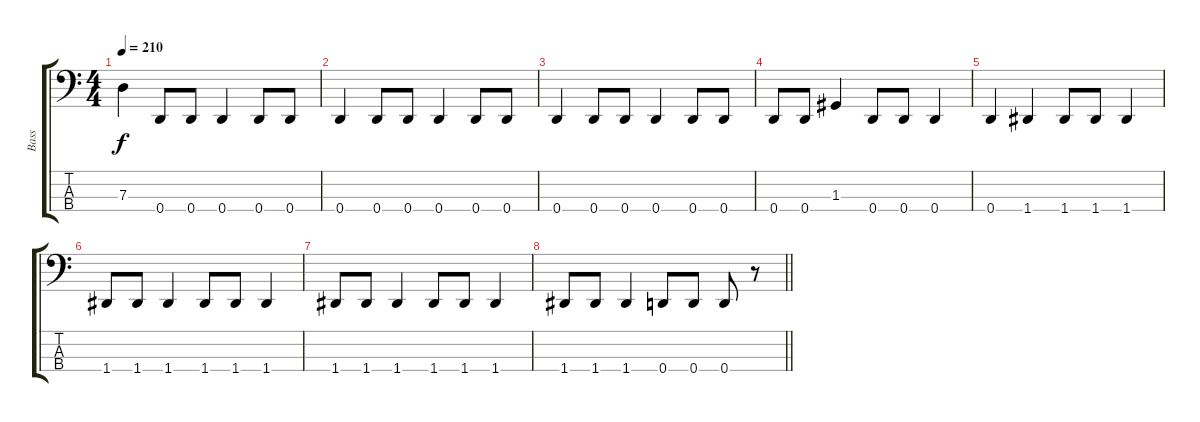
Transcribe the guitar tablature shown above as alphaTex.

\track ("Bass" "Bass") {instrument electricbasspick}
\staff {score tabs}
\tuning (F2 C2 G1 D1) {hide}
\ts (4 4)
\tempo 210
\clef f4
\ks c
7.3.4{dy f} 0.4.8 0.4.8 0.4.4 0.4.8 0.4.8 |
0.4.4 0.4.8 0.4.8 0.4.4 0.4.8 0.4.8 |
0.4.4 0.4.8 0.4.8 0.4.4 0.4.8 0.4.8 |
0.4.8 0.4.8 1.3.4 0.4.8 0.4.8 0.4.4 |
0.4.4 1.4.4 1.4.8 1.4.8 1.4.4 |
1.4.8 1.4.8 1.4.4 1.4.8 1.4.8 1.4.4 |
1.4.8 1.4.8 1.4.4 1.4.8 1.4.8 1.4.4 |
\barLineRight lightlight
1.4.8 1.4.8 1.4.4 0.4.8 0.4.8 0.4.8 r.8
